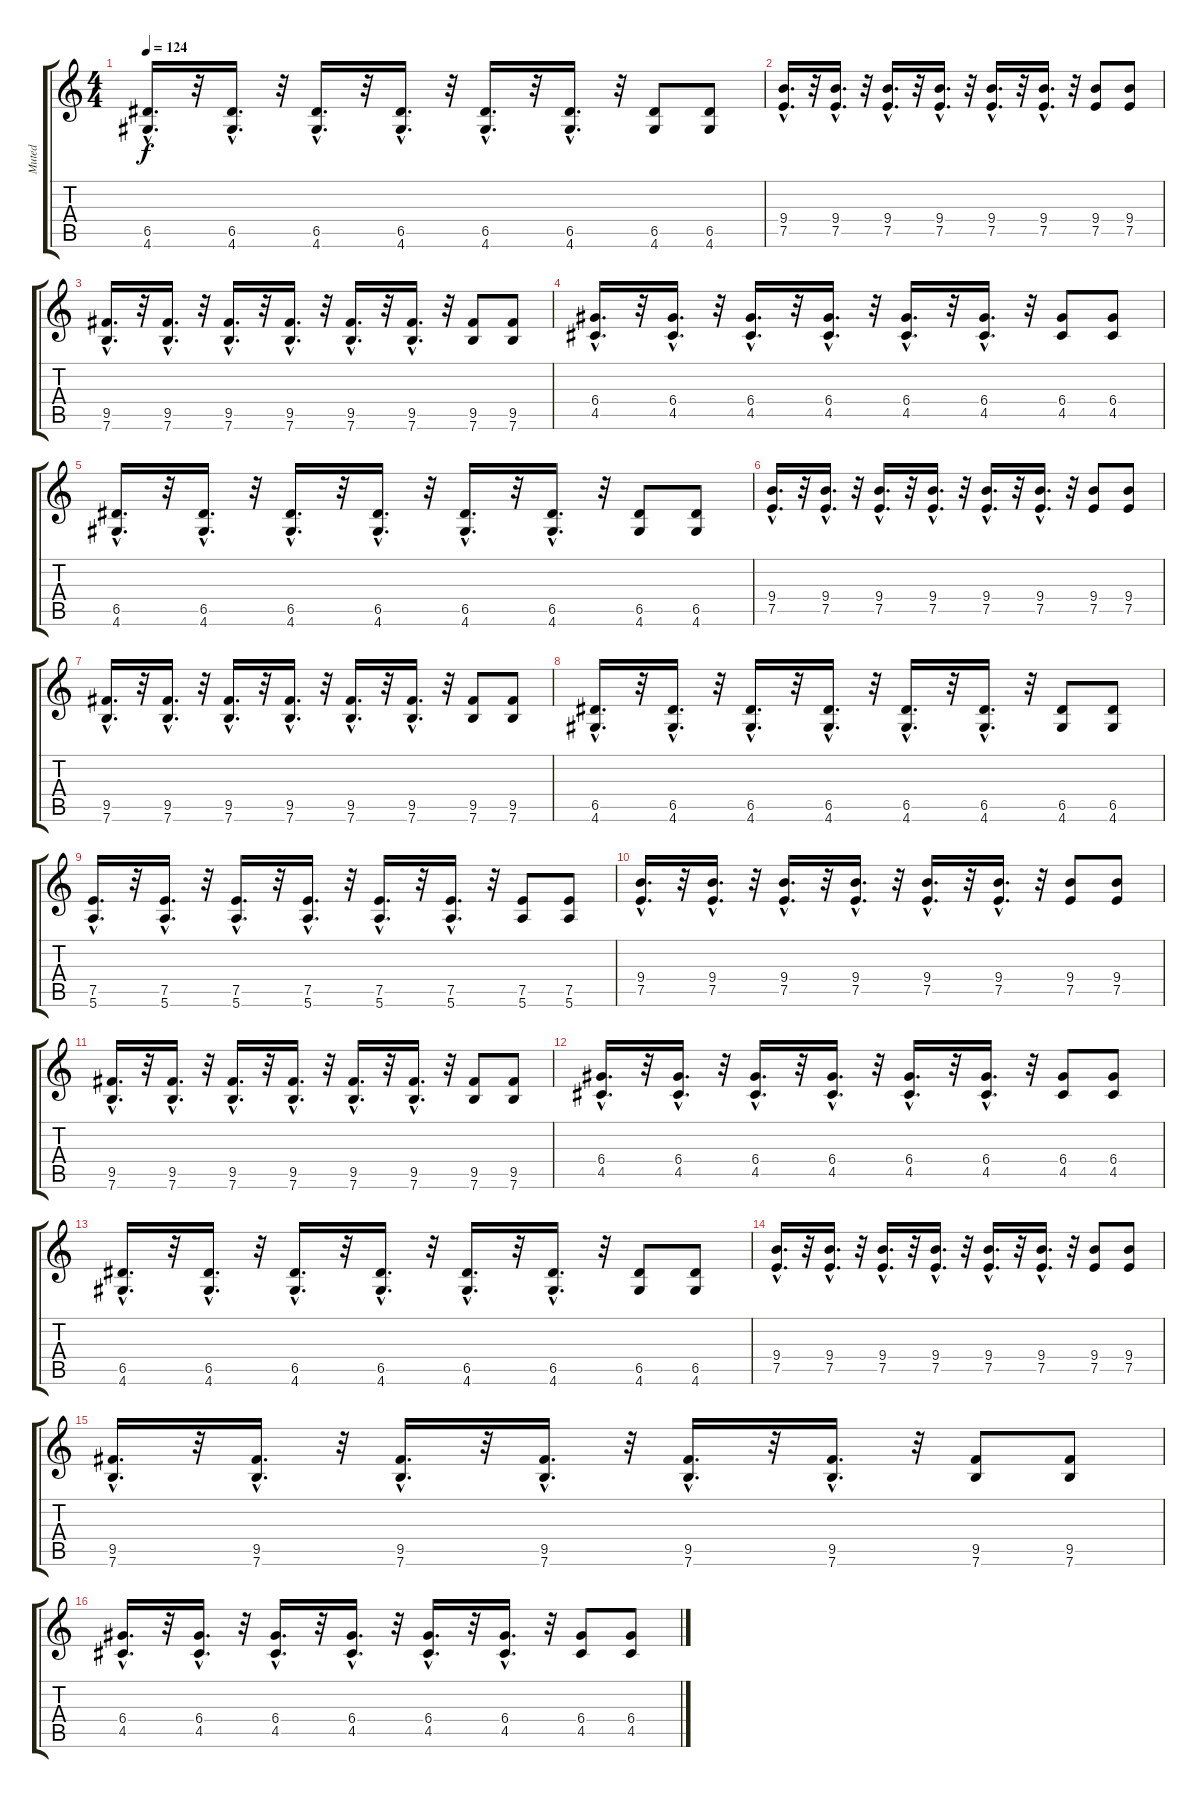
\track ("Muted" "Muted") {instrument electricguitarmuted}
\staff {score tabs}
\tuning (E4 B3 G3 D3 A2 E2) {hide}
\ts (4 4)
\tempo 124
\clef g2
\ks c
(6.5{hac} 4.6{hac}).16{d dy f} r.32 (6.5{hac} 4.6{hac}).16{d} r.32 (6.5{hac} 4.6{hac}).16{d} r.32 (6.5{hac} 4.6{hac}).16{d} r.32 (6.5{hac} 4.6{hac}).16{d} r.32 (6.5{hac} 4.6{hac}).16{d} r.32 (6.5 4.6).8 (6.5 4.6).8 |
(9.4{hac} 7.5{hac}).16{d} r.32 (9.4{hac} 7.5{hac}).16{d} r.32 (9.4{hac} 7.5{hac}).16{d} r.32 (9.4{hac} 7.5{hac}).16{d} r.32 (9.4{hac} 7.5{hac}).16{d} r.32 (9.4{hac} 7.5{hac}).16{d} r.32 (9.4 7.5).8 (9.4 7.5).8 |
(9.5{hac} 7.6{hac}).16{d} r.32 (9.5{hac} 7.6{hac}).16{d} r.32 (9.5{hac} 7.6{hac}).16{d} r.32 (9.5{hac} 7.6{hac}).16{d} r.32 (9.5{hac} 7.6{hac}).16{d} r.32 (9.5{hac} 7.6{hac}).16{d} r.32 (9.5 7.6).8 (9.5 7.6).8 |
(6.4{hac} 4.5{hac}).16{d} r.32 (6.4{hac} 4.5{hac}).16{d} r.32 (6.4{hac} 4.5{hac}).16{d} r.32 (6.4{hac} 4.5{hac}).16{d} r.32 (6.4{hac} 4.5{hac}).16{d} r.32 (6.4{hac} 4.5{hac}).16{d} r.32 (6.4 4.5).8 (6.4 4.5).8 |
(6.5{hac} 4.6{hac}).16{d} r.32 (6.5{hac} 4.6{hac}).16{d} r.32 (6.5{hac} 4.6{hac}).16{d} r.32 (6.5{hac} 4.6{hac}).16{d} r.32 (6.5{hac} 4.6{hac}).16{d} r.32 (6.5{hac} 4.6{hac}).16{d} r.32 (6.5 4.6).8 (6.5 4.6).8 |
(9.4{hac} 7.5{hac}).16{d} r.32 (9.4{hac} 7.5{hac}).16{d} r.32 (9.4{hac} 7.5{hac}).16{d} r.32 (9.4{hac} 7.5{hac}).16{d} r.32 (9.4{hac} 7.5{hac}).16{d} r.32 (9.4{hac} 7.5{hac}).16{d} r.32 (9.4 7.5).8 (9.4 7.5).8 |
(9.5{hac} 7.6{hac}).16{d} r.32 (9.5{hac} 7.6{hac}).16{d} r.32 (9.5{hac} 7.6{hac}).16{d} r.32 (9.5{hac} 7.6{hac}).16{d} r.32 (9.5{hac} 7.6{hac}).16{d} r.32 (9.5{hac} 7.6{hac}).16{d} r.32 (9.5 7.6).8 (9.5 7.6).8 |
(6.5{hac} 4.6{hac}).16{d} r.32 (6.5{hac} 4.6{hac}).16{d} r.32 (6.5{hac} 4.6{hac}).16{d} r.32 (6.5{hac} 4.6{hac}).16{d} r.32 (6.5{hac} 4.6{hac}).16{d} r.32 (6.5{hac} 4.6{hac}).16{d} r.32 (6.5 4.6).8 (6.5 4.6).8 |
(7.5{hac} 5.6{hac}).16{d} r.32 (7.5{hac} 5.6{hac}).16{d} r.32 (7.5{hac} 5.6{hac}).16{d} r.32 (7.5{hac} 5.6{hac}).16{d} r.32 (7.5{hac} 5.6{hac}).16{d} r.32 (7.5{hac} 5.6{hac}).16{d} r.32 (7.5 5.6).8 (7.5 5.6).8 |
(9.4{hac} 7.5{hac}).16{d} r.32 (9.4{hac} 7.5{hac}).16{d} r.32 (9.4{hac} 7.5{hac}).16{d} r.32 (9.4{hac} 7.5{hac}).16{d} r.32 (9.4{hac} 7.5{hac}).16{d} r.32 (9.4{hac} 7.5{hac}).16{d} r.32 (9.4 7.5).8 (9.4 7.5).8 |
(9.5{hac} 7.6{hac}).16{d} r.32 (9.5{hac} 7.6{hac}).16{d} r.32 (9.5{hac} 7.6{hac}).16{d} r.32 (9.5{hac} 7.6{hac}).16{d} r.32 (9.5{hac} 7.6{hac}).16{d} r.32 (9.5{hac} 7.6{hac}).16{d} r.32 (9.5 7.6).8 (9.5 7.6).8 |
(6.4{hac} 4.5{hac}).16{d} r.32 (6.4{hac} 4.5{hac}).16{d} r.32 (6.4{hac} 4.5{hac}).16{d} r.32 (6.4{hac} 4.5{hac}).16{d} r.32 (6.4{hac} 4.5{hac}).16{d} r.32 (6.4{hac} 4.5{hac}).16{d} r.32 (6.4 4.5).8 (6.4 4.5).8 |
(6.5{hac} 4.6{hac}).16{d} r.32 (6.5{hac} 4.6{hac}).16{d} r.32 (6.5{hac} 4.6{hac}).16{d} r.32 (6.5{hac} 4.6{hac}).16{d} r.32 (6.5{hac} 4.6{hac}).16{d} r.32 (6.5{hac} 4.6{hac}).16{d} r.32 (6.5 4.6).8 (6.5 4.6).8 |
(9.4{hac} 7.5{hac}).16{d} r.32 (9.4{hac} 7.5{hac}).16{d} r.32 (9.4{hac} 7.5{hac}).16{d} r.32 (9.4{hac} 7.5{hac}).16{d} r.32 (9.4{hac} 7.5{hac}).16{d} r.32 (9.4{hac} 7.5{hac}).16{d} r.32 (9.4 7.5).8 (9.4 7.5).8 |
(9.5{hac} 7.6{hac}).16{d} r.32 (9.5{hac} 7.6{hac}).16{d} r.32 (9.5{hac} 7.6{hac}).16{d} r.32 (9.5{hac} 7.6{hac}).16{d} r.32 (9.5{hac} 7.6{hac}).16{d} r.32 (9.5{hac} 7.6{hac}).16{d} r.32 (9.5 7.6).8 (9.5 7.6).8 |
(6.4{hac} 4.5{hac}).16{d} r.32 (6.4{hac} 4.5{hac}).16{d} r.32 (6.4{hac} 4.5{hac}).16{d} r.32 (6.4{hac} 4.5{hac}).16{d} r.32 (6.4{hac} 4.5{hac}).16{d} r.32 (6.4{hac} 4.5{hac}).16{d} r.32 (6.4 4.5).8 (6.4 4.5).8
